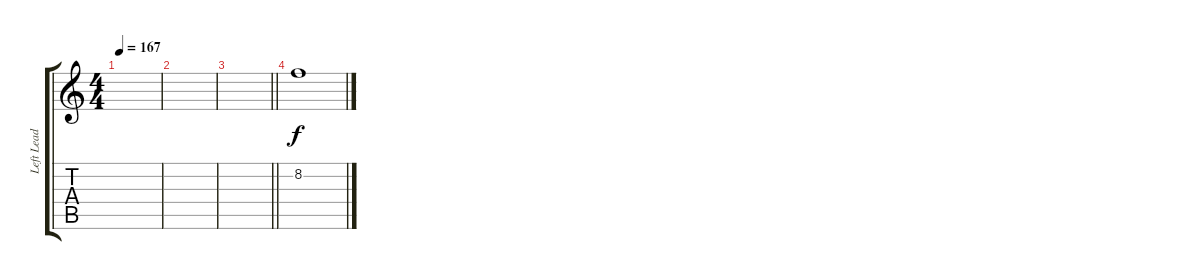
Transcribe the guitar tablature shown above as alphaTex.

\track ("Left Lead" "Left Lead") {instrument distortionguitar}
\staff {score tabs}
\tuning (D4 A3 F3 C3 G2 C2) {hide}
\ts (4 4)
\tempo 167
\clef g2
\ks c
|
|
\barLineRight lightlight
|
\section ("" "")
8.2.1
